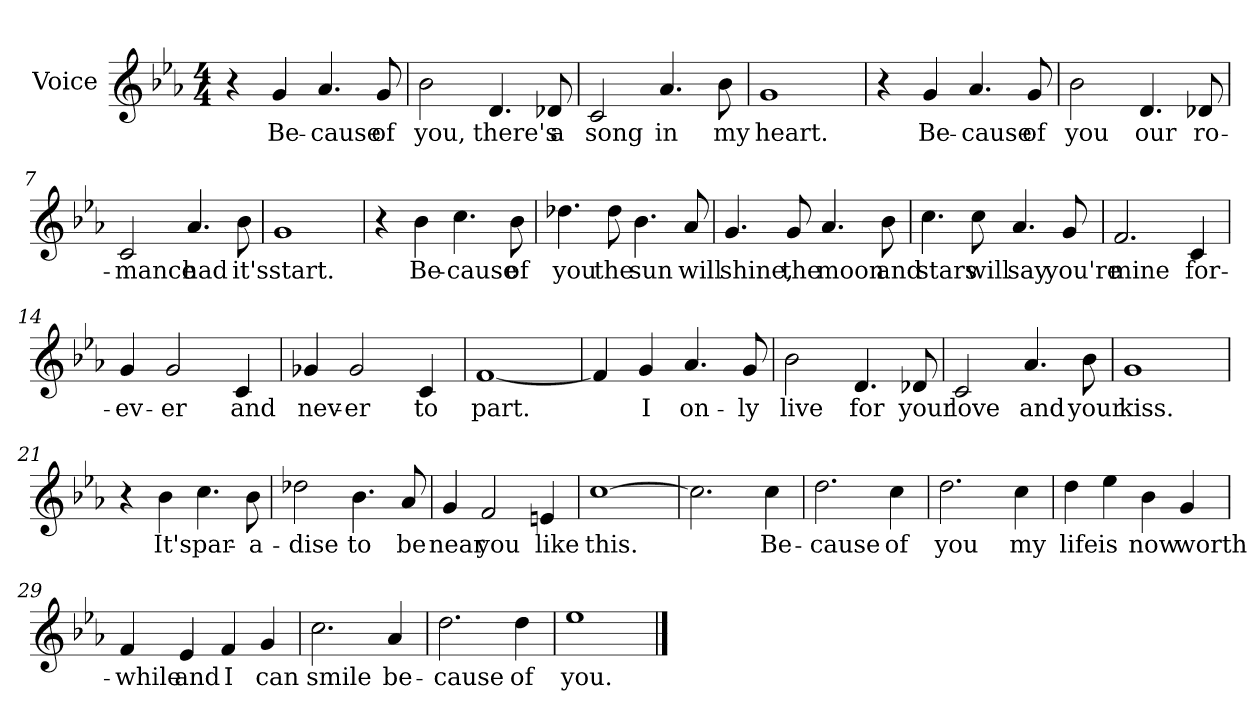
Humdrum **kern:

**kern	**text
*part1	*part1
*staff1	*staff1
*I"Voice	*
*clefG2	*
*k[b-e-a-]	*
*E-:	*
*M4/4	*
=1	=1
4r	.
4g/	Be-
4.a-/	-cause
8g/	of
=2	=2
2b-\	you,
4.d/	there's
8d-X/	a
=3	=3
2c/	song
4.a-/	in
8b-\	my
=4	=4
1g	heart.
=5	=5
4r	.
4g/	Be-
4.a-/	-cause
8g/	of
!!LO:LB:g=z
=6	=6
2b-\	you
4.d/	our
8d-X/	ro-
=7	=7
2c/	-mance
4.a-/	had
8b-\	it's
=8	=8
1g	start.
=9	=9
4r	.
4b-\	Be-
4.cc\	-cause
8b-\	of
=10	=10
4.dd-X\	you
8dd-\	the
4.b-\	sun
8a-/	will
!!LO:LB:g=z
=11	=11
4.g/	shine,
8g/	the
4.a-/	moon
8b-\	and
=12	=12
4.cc\	stars
8cc\	will
4.a-/	say
8g/	you're
=13	=13
2.f/	mine
4c/	for-
=14	=14
4g/	-ev-
2g/	-er
4c/	and
=15	=15
4g-X/	nev-
2g-/	-er
4c/	to
!!LO:LB:g=z
=16	=16
[1f	part.
=17	=17
4f/]	.
4g/	I
4.a-/	on-
8g/	-ly
=18	=18
2b-\	live
4.d/	for
8d-X/	your
=19	=19
2c/	love
4.a-/	and
8b-\	your
=20	=20
1g	kiss.
=21	=21
4r	.
4b-\	It's
4.cc\	par-
8b-\	-a-
!!LO:LB:g=z
=22	=22
2dd-X\	-dise
4.b-\	to
8a-/	be
=23	=23
4g/	near
2f/	you
4en/	like
=24	=24
[1cc	this.
=25	=25
2.cc\]	.
4cc\	Be-
=26	=26
2.dd\	-cause
4cc\	of
=27	=27
2.dd\	you
4cc\	my
!!LO:LB:g=z
=28	=28
4dd\	life
4ee-\	is
4b-\	now
4g/	worth-
=29	=29
4f/	-while
4e-/	and
4f/	I
4g/	can
=30	=30
2.cc\	smile
4a-/	be-
=31	=31
2.dd\	cause
4dd\	of
=32	=32
1ee-	you.
==	==
*-	*-
